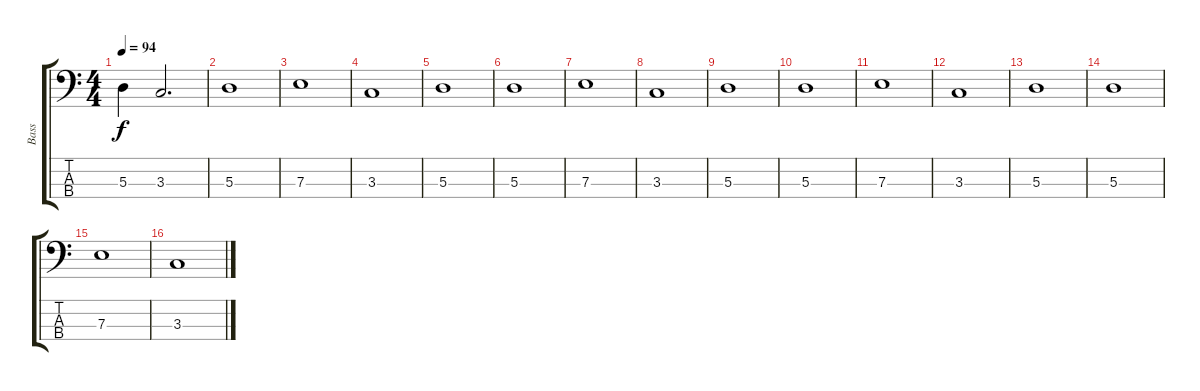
\track ("Bass" "Bass") {instrument electricbassfinger}
\staff {score tabs}
\tuning (G2 D2 A1 E1) {hide}
\ts (4 4)
\tempo 94
\clef f4
\ks c
5.3{t}.4{dy f} 3.3.2{d} |
5.3.1 |
7.3.1 |
3.3.1 |
5.3.1 |
5.3.1 |
7.3.1 |
3.3.1 |
5.3.1 |
5.3.1 |
7.3.1 |
3.3.1 |
5.3.1 |
5.3.1 |
7.3.1 |
3.3.1
